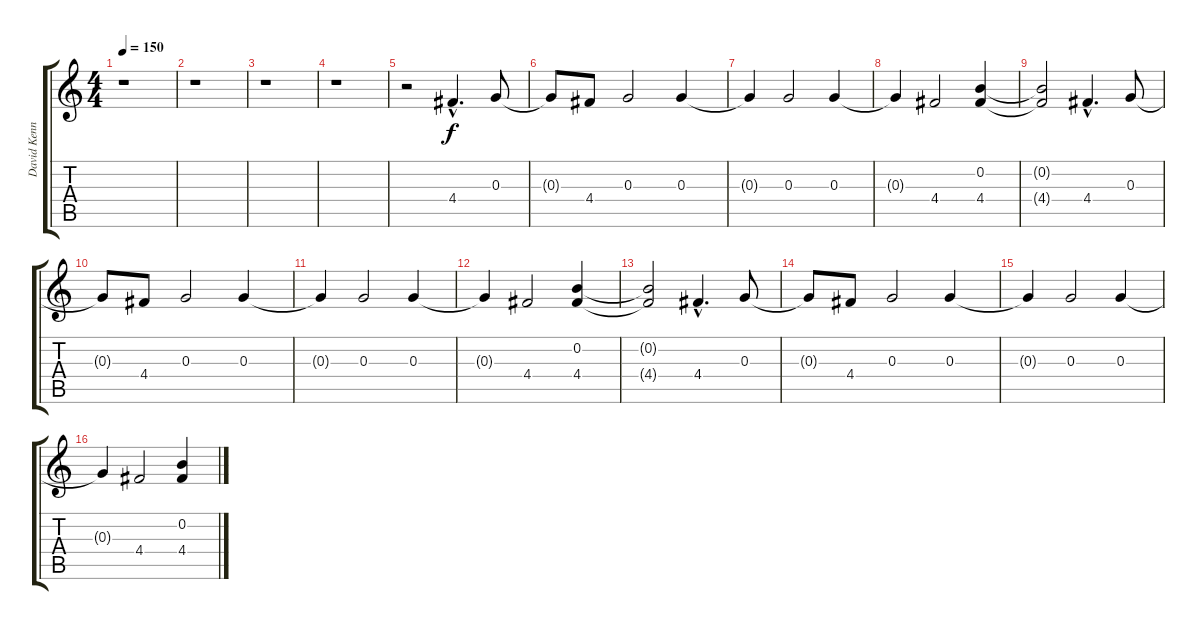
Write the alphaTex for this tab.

\track ("David Kennedy - Guitar II" "David Kenn") {instrument overdrivenguitar}
\staff {score tabs}
\tuning (E4 B3 G3 D3 A2 E2) {hide}
\ts (4 4)
\tempo 150
\clef g2
\ks c
r.1{dy f instrument overdrivenguitar} |
r.1 |
r.1 |
r.1 |
r.2 4.4{hac}.4{d} 0.3.8 |
0.3{t}.8 4.4.8 0.3.2 0.3.4 |
0.3{t}.4 0.3.2 0.3.4 |
0.3{t}.4 4.4.2 (0.2 4.4).4 |
(0.2{t} 4.4{t}).2 4.4{hac}.4{d} 0.3.8 |
0.3{t}.8 4.4.8 0.3.2 0.3.4 |
0.3{t}.4 0.3.2 0.3.4 |
0.3{t}.4 4.4.2 (0.2 4.4).4 |
(0.2{t} 4.4{t}).2 4.4{hac}.4{d} 0.3.8 |
0.3{t}.8 4.4.8 0.3.2 0.3.4 |
0.3{t}.4 0.3.2 0.3.4 |
0.3{t}.4 4.4.2 (0.2 4.4).4
